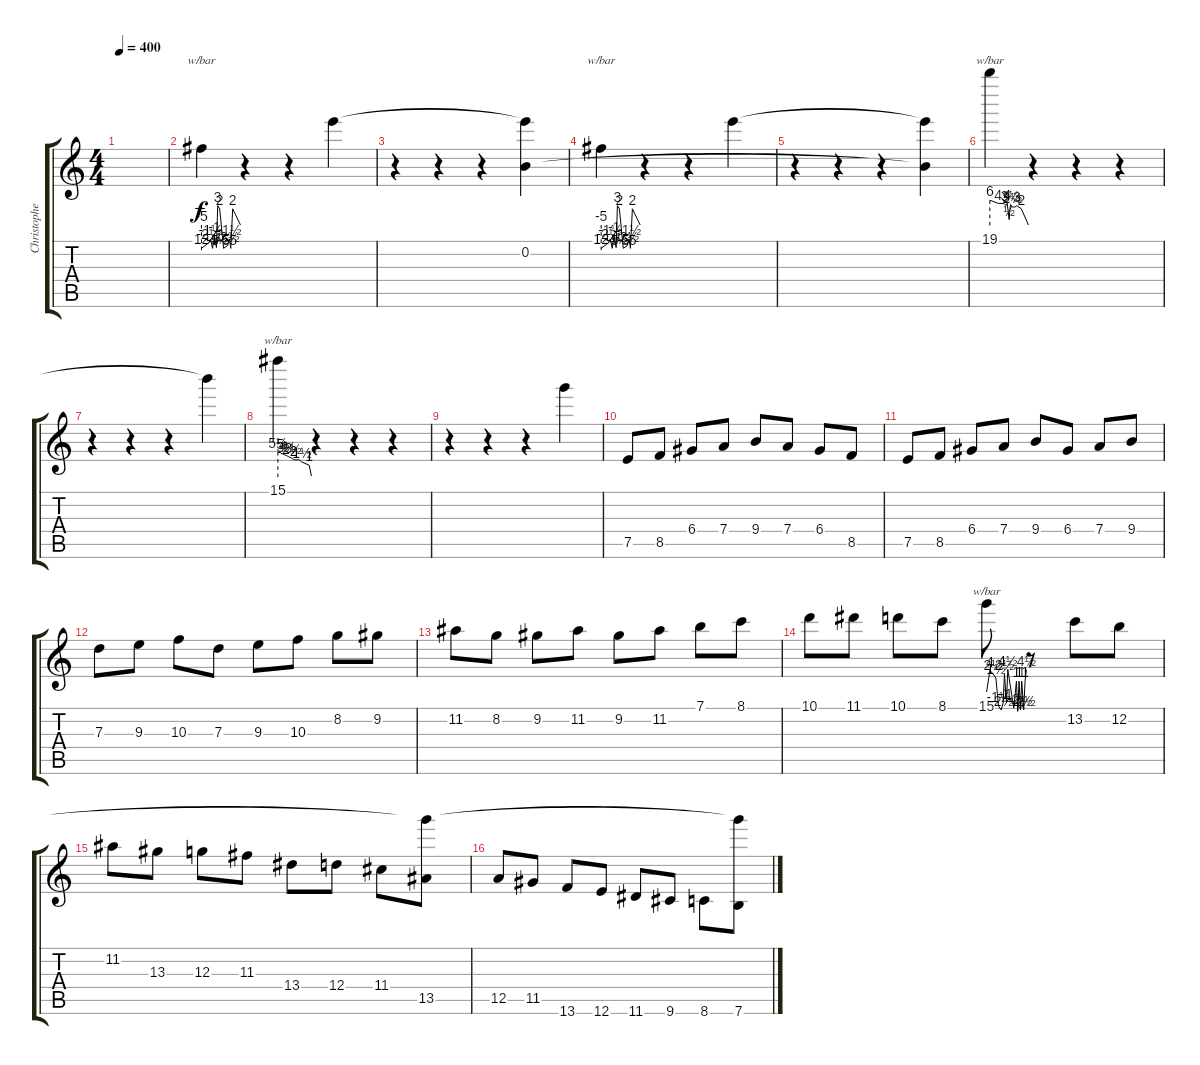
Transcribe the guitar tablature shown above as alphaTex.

\track ("Christophe" "Christophe") {instrument distortionguitar}
\staff {score tabs}
\tuning (E4 B3 G3 D3 A2 E2) {hide}
\ts (4 4)
\tempo 400
\clef g2
\ks c
|
12.1.4{tbe (custom default 0 -20 11 -10 14 -6 17 -20 20 -4 23 -18 25 12 28 8 34 -20 40 -14 43 -6 45 -20 48 8 60 0)} r.4 r.4 12.1{t}.4 |
r.4 r.4 r.4 (12.1{t} 0.2).4 |
12.1.4{tbe (custom default 0 -20 11 -10 14 -6 17 -20 20 -4 23 -18 25 12 28 8 34 -20 40 -14 43 -6 45 -20 48 8 60 0)} r.4 r.4 12.1{t}.4 |
r.4 r.4 r.4 (12.1{t} 0.2{t}).4 |
19.1.4{tbe (custom default 0 24 13 16 22 16 25 12 27 16 30 2 32 14 35 10 39 10 42 12 49 8 60 0)} r.4 r.4 r.4 |
r.4 r.4 r.4 19.1{t}.4 |
15.1.4{tbe (custom default 0 22 4 20 10 16 15 14 19 12 25 10 28 8 30 8 33 8 38 8 43 6 56 4 60 0)} r.4 r.4 r.4 |
r.4 r.4 r.4 15.1{t}.4 |
7.5.8 8.5.8 6.4.8 7.4.8 9.4.8 7.4.8 6.4.8 8.5.8 |
7.5.8 8.5.8 6.4.8 7.4.8 9.4.8 6.4.8 7.4.8 9.4.8 |
7.3.8 9.3.8 10.3.8 7.3.8 9.3.8 10.3.8 8.2.8 9.2.8 |
11.2.8 8.2.8 9.2.8 11.2.8 9.2.8 11.2.8 7.1.8 8.1.8 |
10.1.8 11.1.8 10.1.8 8.1.8 15.1.8{tbe (custom default 0 0 5 16 10 10 14 6 16 0 18 -6 22 -10 25 -4 27 10 30 -4 32 18 41 -8 45 4 47 -12 49 4 51 -10 53 4 56 -10 58 4 60 18)} r.8 13.2.8 12.2.8 |
11.2.8 13.3.8 12.3.8 11.3.8 13.4.8 12.4.8 11.4.8 (15.1{t} 13.5).8 |
12.5.8 11.5.8 13.6.8 12.6.8 11.6.8 9.6.8 8.6.8 (15.1{t} 7.6).8
